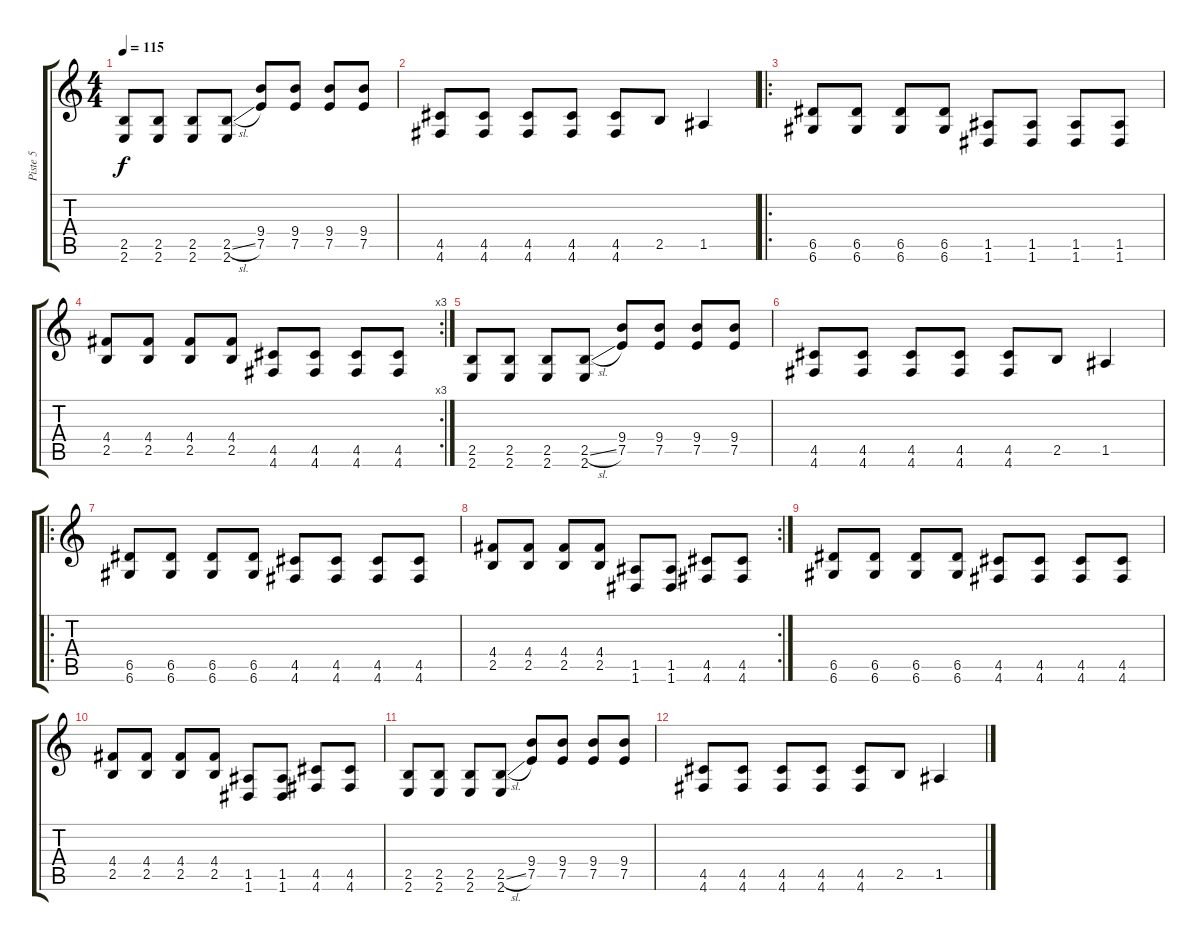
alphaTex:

\track ("Piste 5" "Piste 5") {instrument overdrivenguitar}
\staff {score tabs}
\tuning (E4 A3 G3 D3 A2 D2) {hide}
\ts (4 4)
\tempo 115
\clef g2
\ks c
(2.5 2.6).8{dy f} (2.5 2.6).8 (2.5 2.6).8 (2.5{sl} 2.6).8 (9.4 7.5).8 (9.4 7.5).8 (9.4 7.5).8 (9.4 7.5).8 |
(4.5 4.6).8 (4.5 4.6).8 (4.5 4.6).8 (4.5 4.6).8 (4.5 4.6).8 2.5.8 1.5.4 |
\ro
(6.5 6.6).8 (6.5 6.6).8 (6.5 6.6).8 (6.5 6.6).8 (1.5 1.6).8 (1.5 1.6).8 (1.5 1.6).8 (1.5 1.6).8 |
\rc 3
(4.4 2.5).8 (4.4 2.5).8 (4.4 2.5).8 (4.4 2.5).8 (4.5 4.6).8 (4.5 4.6).8 (4.5 4.6).8 (4.5 4.6).8 |
(2.5 2.6).8 (2.5 2.6).8 (2.5 2.6).8 (2.5{sl} 2.6).8 (9.4 7.5).8 (9.4 7.5).8 (9.4 7.5).8 (9.4 7.5).8 |
(4.5 4.6).8 (4.5 4.6).8 (4.5 4.6).8 (4.5 4.6).8 (4.5 4.6).8 2.5.8 1.5.4 |
\ro
(6.5 6.6).8 (6.5 6.6).8 (6.5 6.6).8 (6.5 6.6).8 (4.5 4.6).8 (4.5 4.6).8 (4.5 4.6).8 (4.5 4.6).8 |
\rc 2
(4.4 2.5).8 (4.4 2.5).8 (4.4 2.5).8 (4.4 2.5).8 (1.5 1.6).8 (1.5 1.6).8 (4.5 4.6).8 (4.5 4.6).8 |
(6.5 6.6).8 (6.5 6.6).8 (6.5 6.6).8 (6.5 6.6).8 (4.5 4.6).8 (4.5 4.6).8 (4.5 4.6).8 (4.5 4.6).8 |
(4.4 2.5).8 (4.4 2.5).8 (4.4 2.5).8 (4.4 2.5).8 (1.5 1.6).8 (1.5 1.6).8 (4.5 4.6).8 (4.5 4.6).8 |
(2.5 2.6).8 (2.5 2.6).8 (2.5 2.6).8 (2.5{sl} 2.6).8 (9.4 7.5).8 (9.4 7.5).8 (9.4 7.5).8 (9.4 7.5).8 |
(4.5 4.6).8 (4.5 4.6).8 (4.5 4.6).8 (4.5 4.6).8 (4.5 4.6).8 2.5.8 1.5.4
